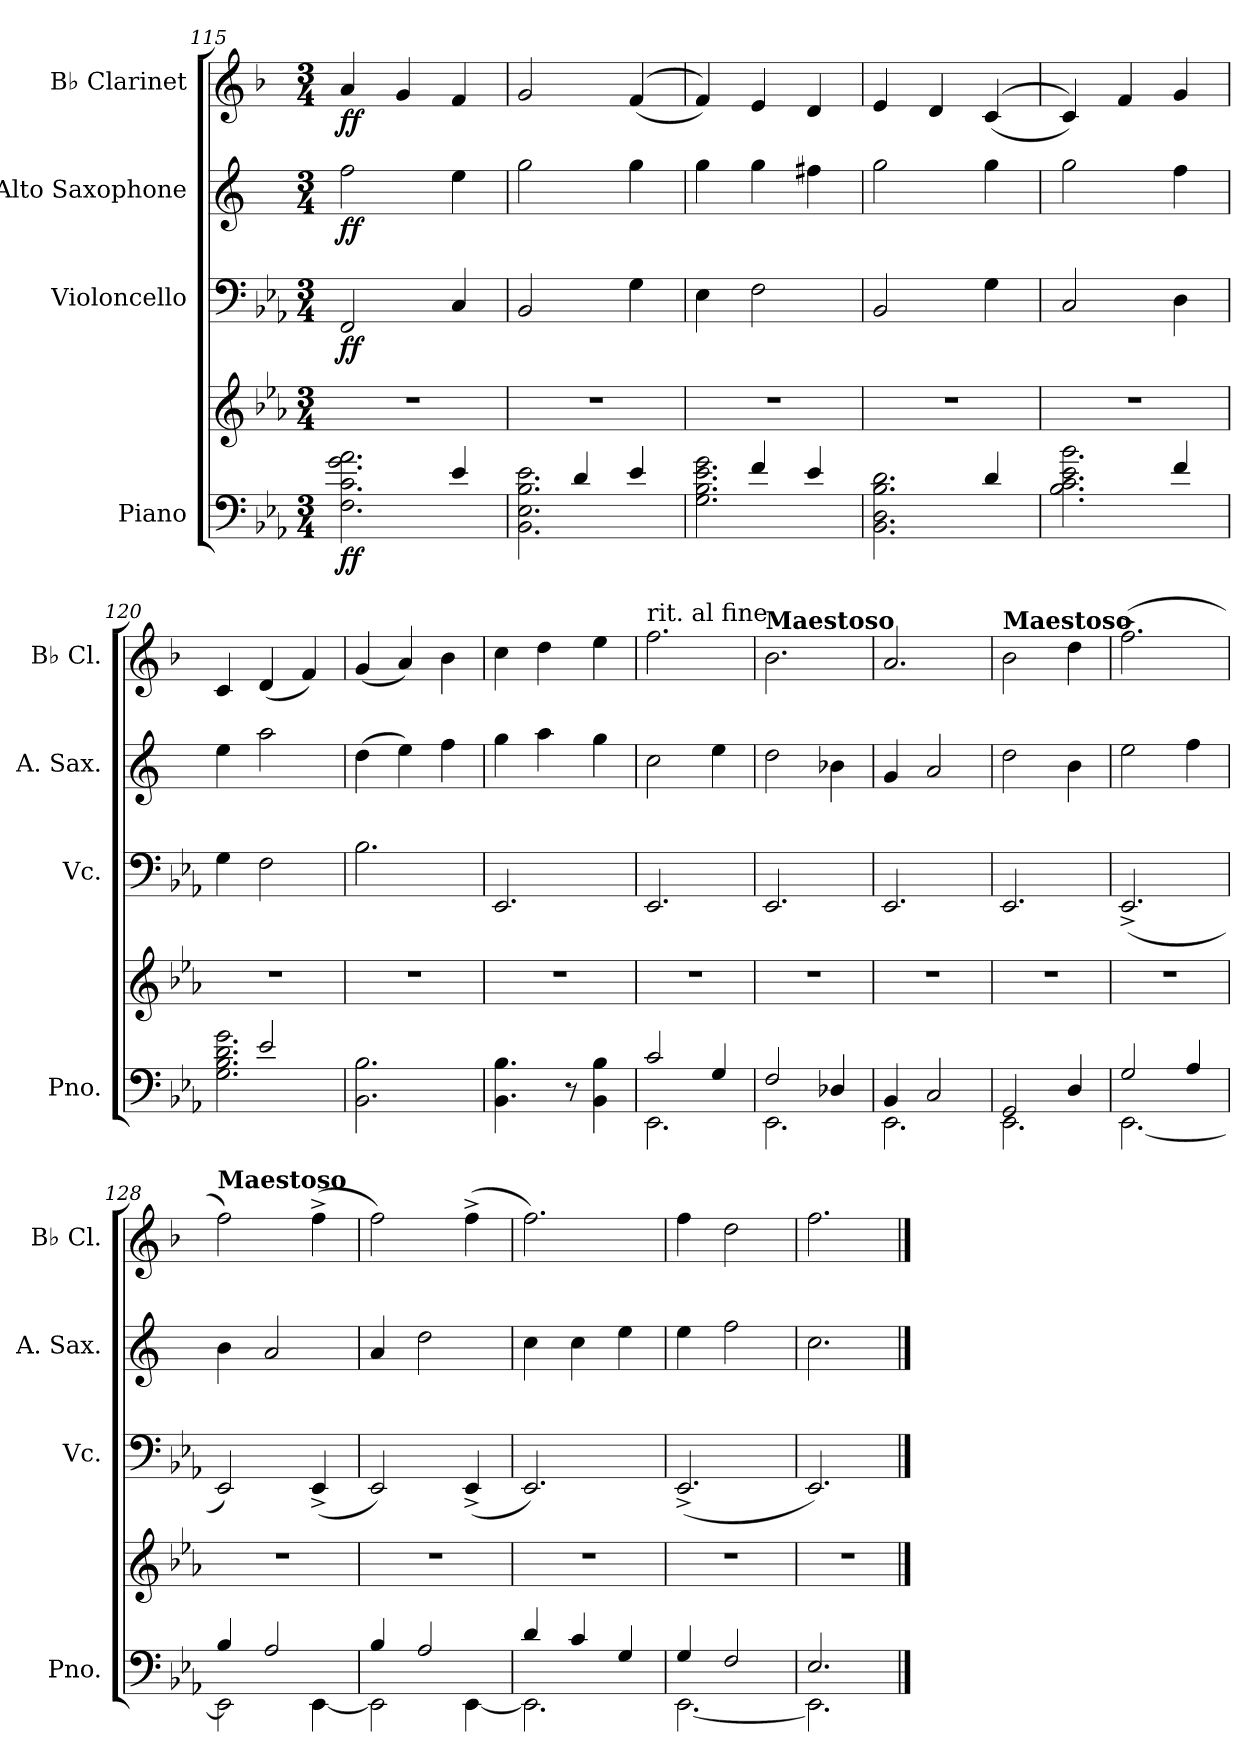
**kern	**kern	**dynam	**kern	**dynam	**kern	**dynam	**kern	**dynam
*part4	*part4	*part4	*part3	*part3	*part2	*part2	*part1	*part1
*staff5	*staff4	*staff4/5	*staff3	*staff3	*staff2	*staff2	*staff1	*staff1
*I"Piano	*	*	*I"Violoncello	*	*I"Alto Saxophone	*	*I"B♭ Clarinet	*
*I'Pno.	*	*	*I'Vc.	*	*I'A. Sax.	*	*I'B♭ Cl.	*
!!LO:LB:g=z
*clefF4	*clefG2	*	*clefF4	*	*clefG2	*	*clefG2	*
*	*	*	*	*	*ITrd5c9	*	*ITrd1c2	*
*k[b-e-a-]	*k[b-e-a-]	*	*k[b-e-a-]	*	*k[b-e-a-]	*	*k[b-e-a-]	*
*M3/4	*M3/4	*	*M3/4	*	*M3/4	*	*M3/4	*
=115	=115	=115	=115	=115	=115	=115	=115	=115
*^	*	*	*	*	*	*	*	*
!	!	!	!LO:DY:b=2	!	!LO:DY:b	!	!LO:DY:b	!	!LO:DY:b
2ryy	2.F\ 2.c\ 2.g\ 2.a-\	2.r	ff	2FF/	ff	2a-\	ff	4g/	ff
.	.	.	.	.	.	.	.	4f/	.
4e-/	.	.	.	4C/	.	4g\	.	4e-/	.
=116	=116	=116	=116	=116	=116	=116	=116	=116	=116
4ryy	2.BB-\ 2.E-\ 2.B-\ 2.e-\	2.r	.	2BB-/	.	2b-\	.	2f/	.
4d/	.	.	.	.	.	.	.	.	.
4e-/	.	.	.	4G\	.	4b-\	.	((4e-/	.
=117	=117	=117	=117	=117	=117	=117	=117	=117	=117
4ryy	2.G\ 2.B-\ 2.e-\ 2.g\	2.r	.	4E-\	.	4b-\	.	4e-/))	.
4f/	.	.	.	2F\	.	4b-\	.	4d/	.
4e-/	.	.	.	.	.	4an\	.	4c/	.
=118	=118	=118	=118	=118	=118	=118	=118	=118	=118
2ryy	2.BB-\ 2.D\ 2.B-\ 2.d\	2.r	.	2BB-/	.	2b-\	.	4d/	.
.	.	.	.	.	.	.	.	4c/	.
4d/	.	.	.	4G\	.	4b-\	.	((4B-/	.
=119	=119	=119	=119	=119	=119	=119	=119	=119	=119
2ryy	2.B-\ 2.c\ 2.e-\ 2.b-\	2.r	.	2C/	.	2b-\	.	4B-/))	.
.	.	.	.	.	.	.	.	4e-/	.
4f/	.	.	.	4D\	.	4a-\	.	4f/	.
=120	=120	=120	=120	=120	=120	=120	=120	=120	=120
4ryy	2.G\ 2.B-\ 2.d\ 2.g\	2.r	.	4G\	.	4g\	.	4B-/	.
2e-/	.	.	.	2F\	.	2cc\	.	(4c/	.
.	.	.	.	.	.	.	.	4e-/)	.
*v	*v	*	*	*	*	*	*	*	*
=121	=121	=121	=121	=121	=121	=121	=121	=121
2.BB-\ 2.B-\	2.r	.	2.B-\	.	(4f\	.	(4f/	.
.	.	.	.	.	4g\)	.	4g/)	.
.	.	.	.	.	4a-\	.	4a-\	.
=122	=122	=122	=122	=122	=122	=122	=122	=122
4.BB-\ 4.B-\	2.r	.	2.EE-/	.	4b-\	.	4b-\	.
.	.	.	.	.	4cc\	.	4cc\	.
8r	.	.	.	.	.	.	.	.
4BB-\ 4B-\	.	.	.	.	4b-\	.	4dd\	.
!!LO:PB:g=z
=123	=123	=123	=123	=123	=123	=123	=123	=123
*^	*	*	*	*	*	*	*	*
!	!	!	!	!	!	!	!	!LO:TX:a:t=rit. al fine	!
2c/	2.EE-\	2.r	.	2.EE-/	.	2e-\	.	2.ee-\	.
4G/	.	.	.	.	.	4g\	.	.	.
=124	=124	=124	=124	=124	=124	=124	=124	=124	=124
!	!	!	!	!	!	!	!	!LO:TX:a:B:t=Maestoso	!
2F/	2.EE-\	2.r	.	2.EE-/	.	2f\	.	2.a-\	.
4D-X/	.	.	.	.	.	4d-X\	.	.	.
=125	=125	=125	=125	=125	=125	=125	=125	=125	=125
4BB-/	2.EE-\	2.r	.	2.EE-/	.	4B-/	.	2.g/	.
2C/	.	.	.	.	.	2c/	.	.	.
=126	=126	=126	=126	=126	=126	=126	=126	=126	=126
!	!	!	!	!	!	!	!	!LO:TX:a:B:t=Maestoso	!
2GG/	2.EE-\	2.r	.	2.EE-/	.	2f\	.	2a-\	.
4D/	.	.	.	.	.	4d\	.	4cc\	.
=127	=127	=127	=127	=127	=127	=127	=127	=127	=127
2G/	[2.EE-\	2.r	.	(2.EE-^/	.	2g\	.	(2.ee-^\	.
4A-/	.	.	.	.	.	4a-\	.	.	.
=128	=128	=128	=128	=128	=128	=128	=128	=128	=128
!	!	!	!	!	!	!	!	!LO:TX:a:B:t=Maestoso	!
4B-/	2EE-\]	2.r	.	2EE-/)	.	4d\	.	2ee-\)	.
2A-/	.	.	.	.	.	2c/	.	.	.
.	[4EE-\	.	.	(4EE-^/	.	.	.	(4ee-^\	.
=129	=129	=129	=129	=129	=129	=129	=129	=129	=129
4B-/	2EE-\]	2.r	.	2EE-/)	.	4c/	.	2ee-\)	.
2A-/	.	.	.	.	.	2f\	.	.	.
.	[4EE-\	.	.	(4EE-^/	.	.	.	(4ee-^\	.
=130	=130	=130	=130	=130	=130	=130	=130	=130	=130
4d/	2.EE-\]	2.r	.	2.EE-/)	.	4e-\	.	2.ee-\)	.
4c/	.	.	.	.	.	4e-\	.	.	.
4G/	.	.	.	.	.	4g\	.	.	.
=131	=131	=131	=131	=131	=131	=131	=131	=131	=131
4G/	[2.EE-\	2.r	.	(2.EE-^/	.	4g\	.	4ee-\	.
2F/	.	.	.	.	.	2a-\	.	2cc\	.
=132	=132	=132	=132	=132	=132	=132	=132	=132	=132
2.E-/	2.EE-\]	2.r	.	2.EE-/)	.	2.e-\	.	2.ee-\	.
*v	*v	*	*	*	*	*	*	*	*
==	==	==	==	==	==	==	==	==
*-	*-	*-	*-	*-	*-	*-	*-	*-
